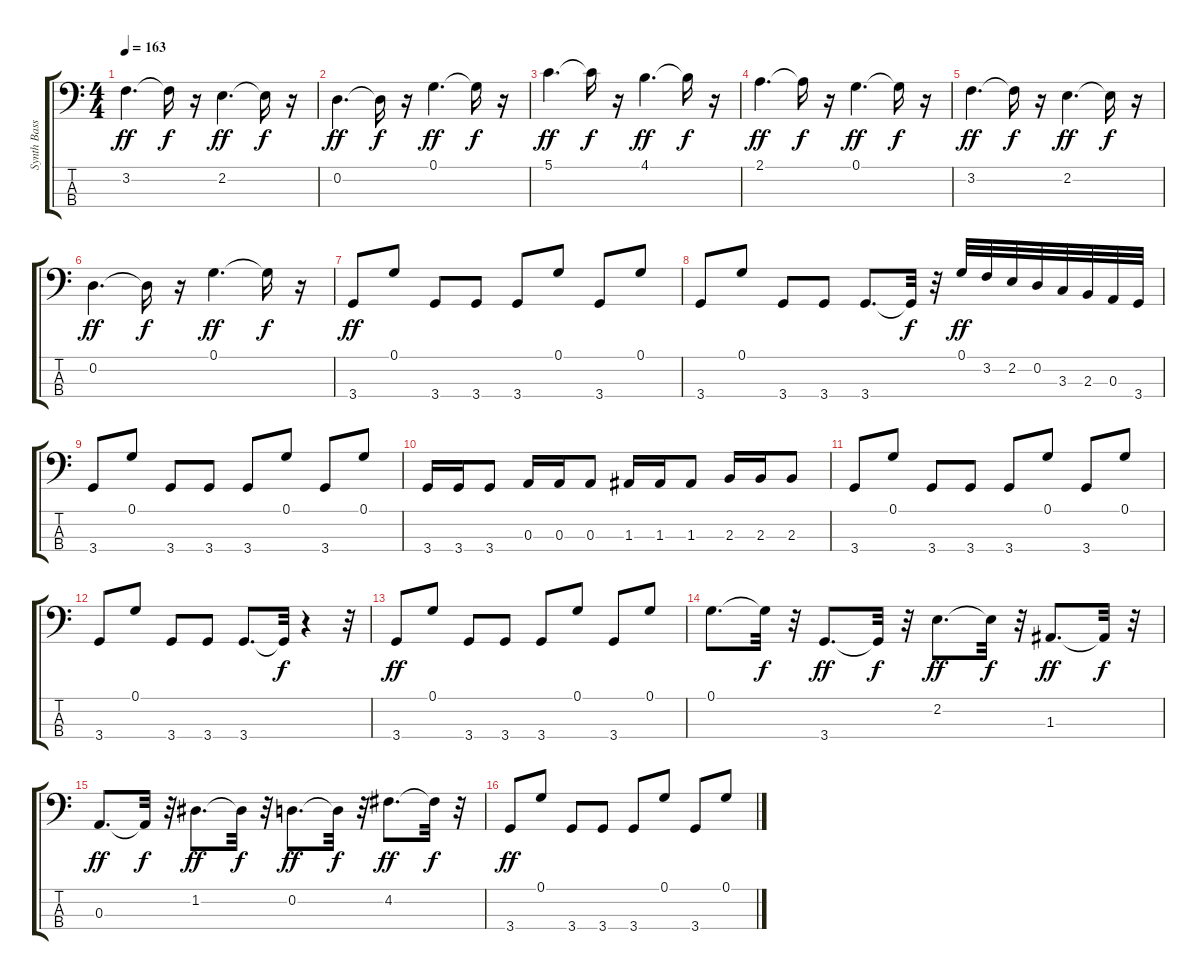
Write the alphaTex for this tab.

\track ("Synth Bass 1" "Synth Bass") {instrument synthbass1}
\staff {score tabs}
\tuning (G2 D2 A1 E1) {hide}
\ts (4 4)
\tempo 163
\clef f4
\ks c
3.2.4{d dy ff} 3.2{t}.16{dy f} r.16 2.2.4{d dy ff} 2.2{t}.16{dy f} r.16 |
0.2.4{d dy ff} 0.2{t}.16{dy f} r.16 0.1.4{d dy ff} 0.1{t}.16{dy f} r.16 |
5.1.4{d dy ff} 5.1{t}.16{dy f} r.16 4.1.4{d dy ff} 4.1{t}.16{dy f} r.16 |
2.1.4{d dy ff} 2.1{t}.16{dy f} r.16 0.1.4{d dy ff} 0.1{t}.16{dy f} r.16 |
3.2.4{d dy ff} 3.2{t}.16{dy f} r.16 2.2.4{d dy ff} 2.2{t}.16{dy f} r.16 |
0.2.4{d dy ff} 0.2{t}.16{dy f} r.16 0.1.4{d dy ff} 0.1{t}.16{dy f} r.16 |
3.4.8{dy ff} 0.1.8 3.4.8 3.4.8 3.4.8 0.1.8 3.4.8 0.1.8 |
3.4.8 0.1.8 3.4.8 3.4.8 3.4.8{d} 3.4{t}.32{dy f} r.32 0.1.32{dy ff} 3.2.32 2.2.32 0.2.32 3.3.32 2.3.32 0.3.32 3.4.32 |
3.4.8 0.1.8 3.4.8 3.4.8 3.4.8 0.1.8 3.4.8 0.1.8 |
3.4.16 3.4.16 3.4.8 0.3.16 0.3.16 0.3.8 1.3.16 1.3.16 1.3.8 2.3.16 2.3.16 2.3.8 |
3.4.8 0.1.8 3.4.8 3.4.8 3.4.8 0.1.8 3.4.8 0.1.8 |
3.4.8 0.1.8 3.4.8 3.4.8 3.4.8{d} 3.4{t}.32{dy f} r.4 r.32 |
3.4.8{dy ff} 0.1.8 3.4.8 3.4.8 3.4.8 0.1.8 3.4.8 0.1.8 |
0.1.8{d} 0.1{t}.32{dy f} r.32 3.4.8{d dy ff} 3.4{t}.32{dy f} r.32 2.2.8{d dy ff} 2.2{t}.32{dy f} r.32 1.3.8{d dy ff} 1.3{t}.32{dy f} r.32 |
0.3.8{d dy ff} 0.3{t}.32{dy f} r.32 1.2.8{d dy ff} 1.2{t}.32{dy f} r.32 0.2.8{d dy ff} 0.2{t}.32{dy f} r.32 4.2.8{d dy ff} 4.2{t}.32{dy f} r.32 |
3.4.8{dy ff} 0.1.8 3.4.8 3.4.8 3.4.8 0.1.8 3.4.8 0.1.8
